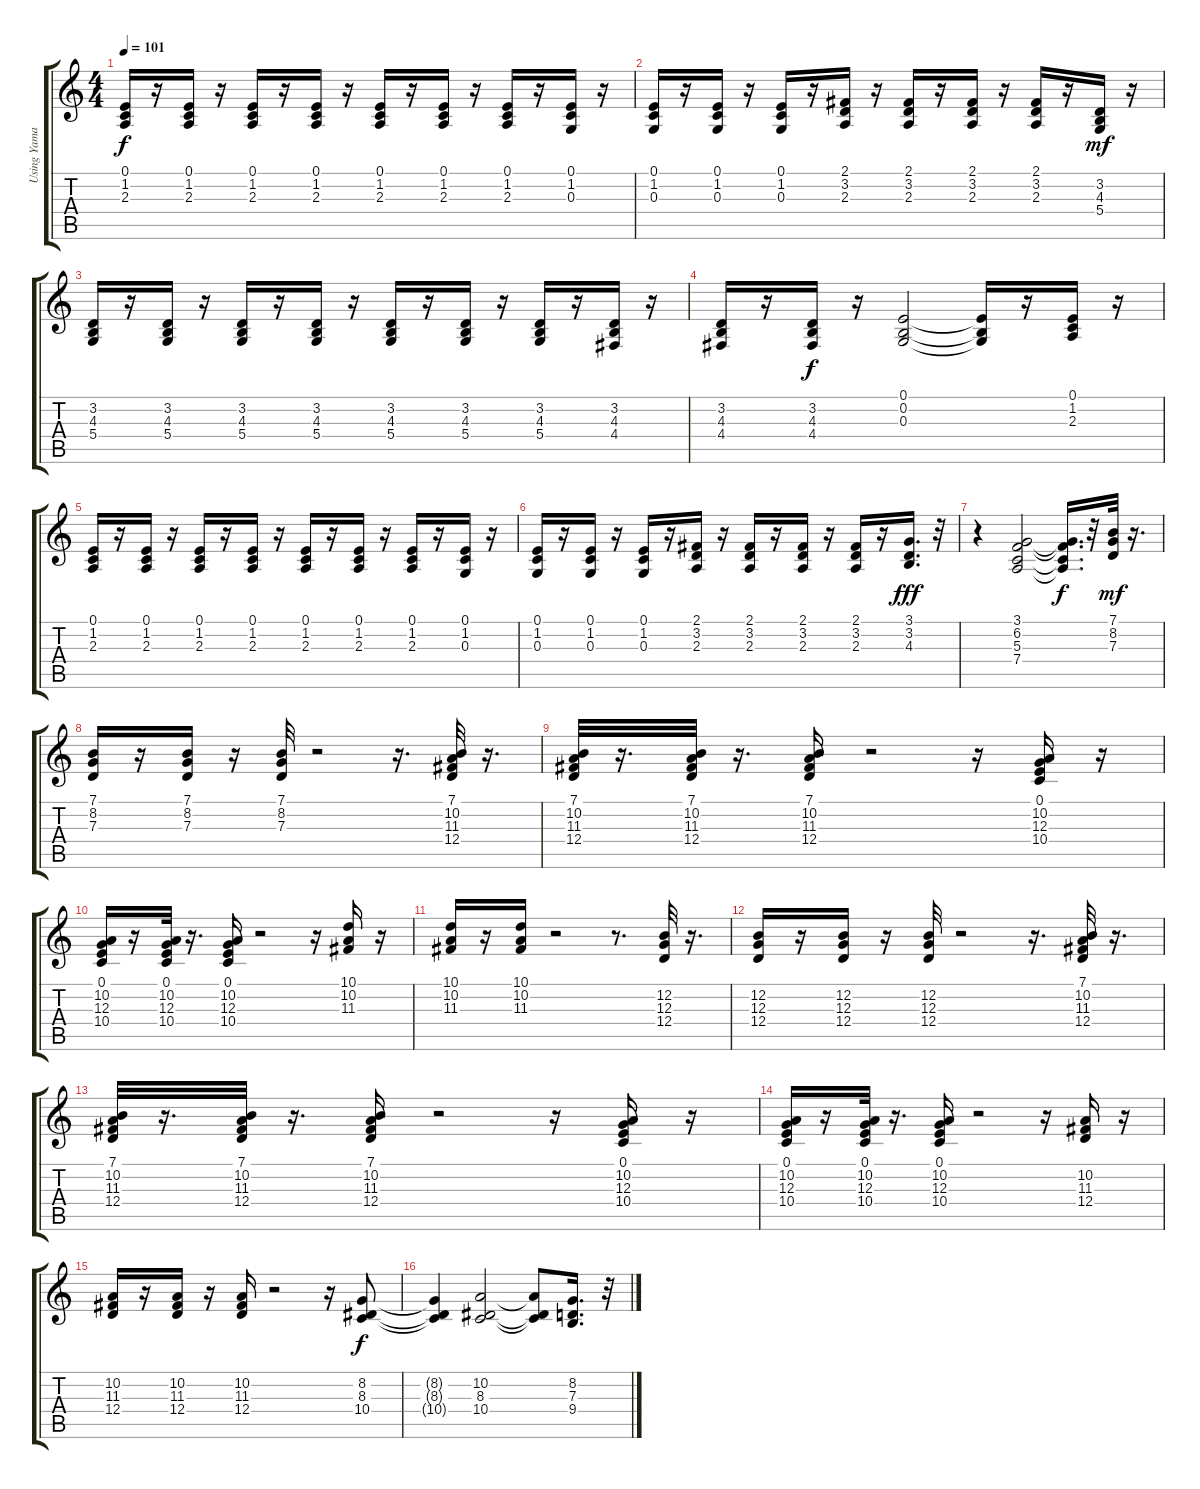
\track ("Using Yamaha PSR S710" "Using Yama") {instrument electricgrandpiano}
\staff {score tabs}
\tuning (E4 B3 G3 D3 A2 E2) {hide}
\ts (4 4)
\tempo 101
\clef g2
\ks c
(0.1 1.2 2.3).16{dy f} r.16 (0.1 1.2 2.3).16 r.16 (0.1 1.2 2.3).16 r.16 (0.1 1.2 2.3).16 r.16 (0.1 1.2 2.3).16 r.16 (0.1 1.2 2.3).16 r.16 (0.1 1.2 2.3).16 r.16 (0.1 1.2 0.3).16 r.16 |
(0.1 1.2 0.3).16 r.16 (0.1 1.2 0.3).16 r.16 (0.1 1.2 0.3).16 r.16 (2.1 3.2 2.3).16 r.16 (2.1 3.2 2.3).16 r.16 (2.1 3.2 2.3).16 r.16 (2.1 3.2 2.3).16 r.16 (3.2 4.3 5.4).16{dy mf} r.16 |
(3.2 4.3 5.4).16 r.16 (3.2 4.3 5.4).16 r.16 (3.2 4.3 5.4).16 r.16 (3.2 4.3 5.4).16 r.16 (3.2 4.3 5.4).16 r.16 (3.2 4.3 5.4).16 r.16 (3.2 4.3 5.4).16 r.16 (3.2 4.3 4.4).16 r.16 |
(3.2 4.3 4.4).16 r.16 (3.2 4.3 4.4).16{dy f} r.16 (0.1 0.2 0.3).2 (0.1{t} 0.2{t} 0.3{t}).16 r.16 (0.1 1.2 2.3).16 r.16 |
(0.1 1.2 2.3).16 r.16 (0.1 1.2 2.3).16 r.16 (0.1 1.2 2.3).16 r.16 (0.1 1.2 2.3).16 r.16 (0.1 1.2 2.3).16 r.16 (0.1 1.2 2.3).16 r.16 (0.1 1.2 2.3).16 r.16 (0.1 1.2 0.3).16 r.16 |
(0.1 1.2 0.3).16 r.16 (0.1 1.2 0.3).16 r.16 (0.1 1.2 0.3).16 r.16 (2.1 3.2 2.3).16 r.16 (2.1 3.2 2.3).16 r.16 (2.1 3.2 2.3).16 r.16 (2.1 3.2 2.3).16 r.16 (3.1 3.2 4.3).16{d dy fff} r.32 |
r.4 (3.1 6.2 5.3 7.4).2 (3.1{t} 6.2{t} 5.3{t} 7.4{t}).16{d dy f} r.32 (7.1 8.2 7.3).32{dy mf} r.16{d} |
(7.1 8.2 7.3).16 r.16 (7.1 8.2 7.3).16 r.16 (7.1 8.2 7.3).32 r.2 r.16{d} (7.1 10.2 11.3 12.4).32 r.16{d} |
(7.1 10.2 11.3 12.4).32 r.16{d} (7.1 10.2 11.3 12.4).32 r.16{d} (7.1 10.2 11.3 12.4).16 r.2 r.16 (0.1 10.2 12.3 10.4).16 r.16 |
(0.1 10.2 12.3 10.4).16 r.16 (0.1 10.2 12.3 10.4).32 r.16{d} (0.1 10.2 12.3 10.4).16 r.2 r.16 (10.1 10.2 11.3).16 r.16 |
(10.1 10.2 11.3).16 r.16 (10.1 10.2 11.3).16 r.2 r.8{d} (12.2 12.3 12.4).32 r.16{d} |
(12.2 12.3 12.4).16 r.16 (12.2 12.3 12.4).16 r.16 (12.2 12.3 12.4).32 r.2 r.16{d} (7.1 10.2 11.3 12.4).32 r.16{d} |
(7.1 10.2 11.3 12.4).32 r.16{d} (7.1 10.2 11.3 12.4).32 r.16{d} (7.1 10.2 11.3 12.4).16 r.2 r.16 (0.1 10.2 12.3 10.4).16 r.16 |
(0.1 10.2 12.3 10.4).16 r.16 (0.1 10.2 12.3 10.4).32 r.16{d} (0.1 10.2 12.3 10.4).16 r.2 r.16 (10.2 11.3 12.4).16 r.16 |
(10.2 11.3 12.4).16 r.16 (10.2 11.3 12.4).16 r.16 (10.2 11.3 12.4).16 r.2 r.16 (8.2 8.3 10.4).8{dy f} |
(8.2{t} 8.3{t} 10.4{t}).4 (10.2 8.3 10.4).2 (10.2{t} 8.3{t} 10.4{t}).8 (8.2 7.3 9.4).16{d} r.32
